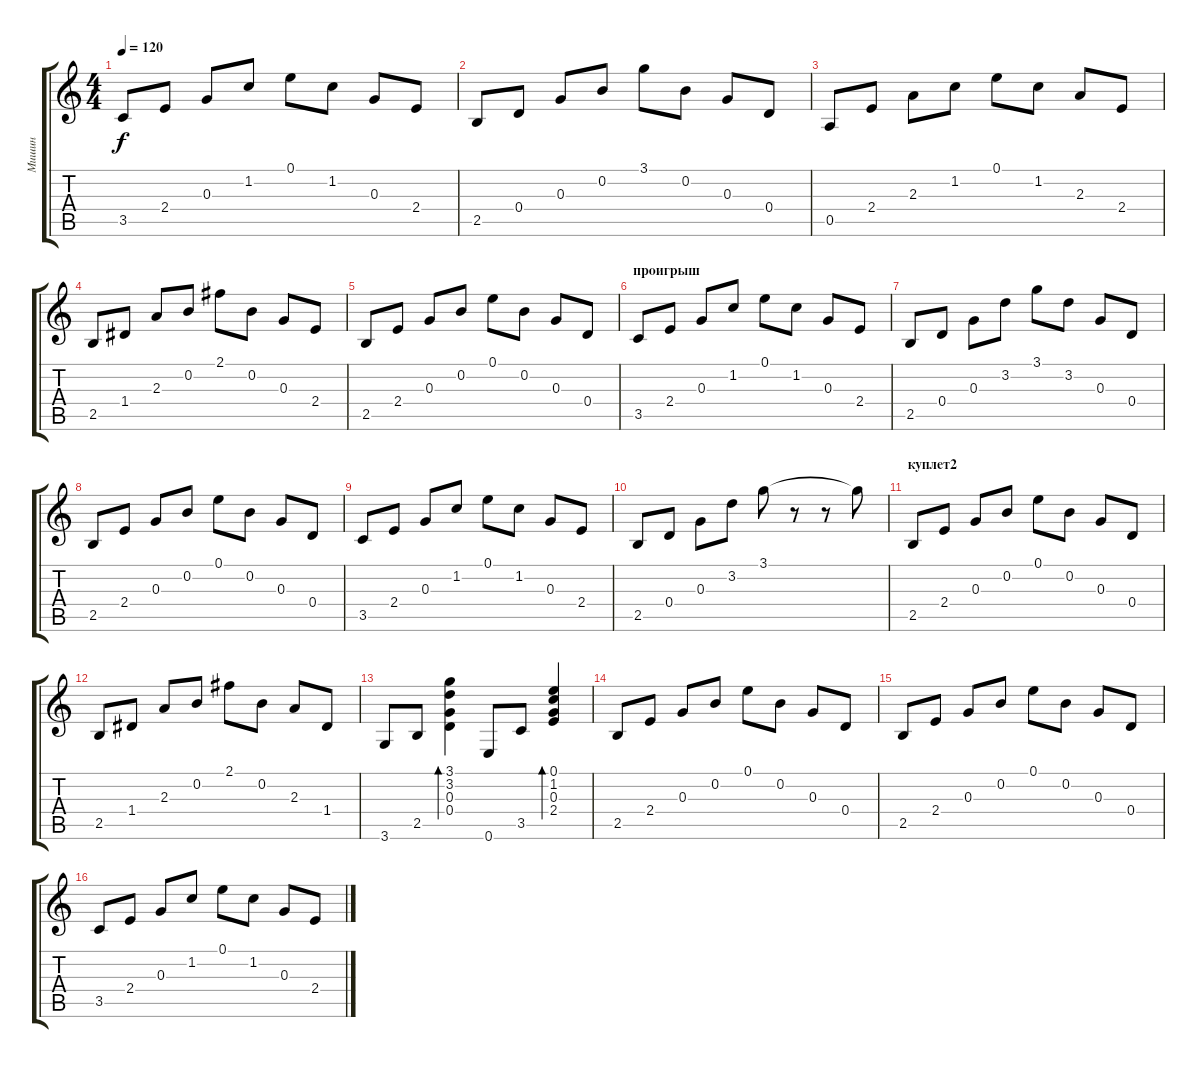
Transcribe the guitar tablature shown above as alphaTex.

\track ("Мишин" "Мишин") {instrument acousticguitarsteel}
\staff {score tabs}
\tuning (E4 B3 G3 D3 A2 E2) {hide}
\ts (4 4)
\tempo 120
\clef g2
\ks c
3.5.8{dy f} 2.4.8 0.3.8 1.2.8 0.1.8 1.2.8 0.3.8 2.4.8 |
2.5.8 0.4.8 0.3.8 0.2.8 3.1.8 0.2.8 0.3.8 0.4.8 |
0.5.8 2.4.8 2.3.8 1.2.8 0.1.8 1.2.8 2.3.8 2.4.8 |
2.5.8 1.4.8 2.3.8 0.2.8 2.1.8 0.2.8 0.3.8 2.4.8 |
2.5.8 2.4.8 0.3.8 0.2.8 0.1.8 0.2.8 0.3.8 0.4.8 |
\section ("" "проигрыш")
3.5.8 2.4.8 0.3.8 1.2.8 0.1.8 1.2.8 0.3.8 2.4.8 |
2.5.8 0.4.8 0.3.8 3.2.8 3.1.8 3.2.8 0.3.8 0.4.8 |
2.5.8 2.4.8 0.3.8 0.2.8 0.1.8 0.2.8 0.3.8 0.4.8 |
3.5.8 2.4.8 0.3.8 1.2.8 0.1.8 1.2.8 0.3.8 2.4.8 |
2.5.8 0.4.8 0.3.8 3.2.8 3.1.8 r.8 r.8 3.1{t}.8 |
\section ("" "куплет2")
2.5.8 2.4.8 0.3.8 0.2.8 0.1.8 0.2.8 0.3.8 0.4.8 |
2.5.8 1.4.8 2.3.8 0.2.8 2.1.8 0.2.8 2.3.8 1.4.8 |
3.6.8 2.5.8 (3.1 3.2 0.3 0.4).4{bd 120} 0.6.8 3.5.8 (0.1 1.2 0.3 2.4).4{bd 120} |
2.5.8 2.4.8 0.3.8 0.2.8 0.1.8 0.2.8 0.3.8 0.4.8 |
2.5.8 2.4.8 0.3.8 0.2.8 0.1.8 0.2.8 0.3.8 0.4.8 |
3.5.8 2.4.8 0.3.8 1.2.8 0.1.8 1.2.8 0.3.8 2.4.8
